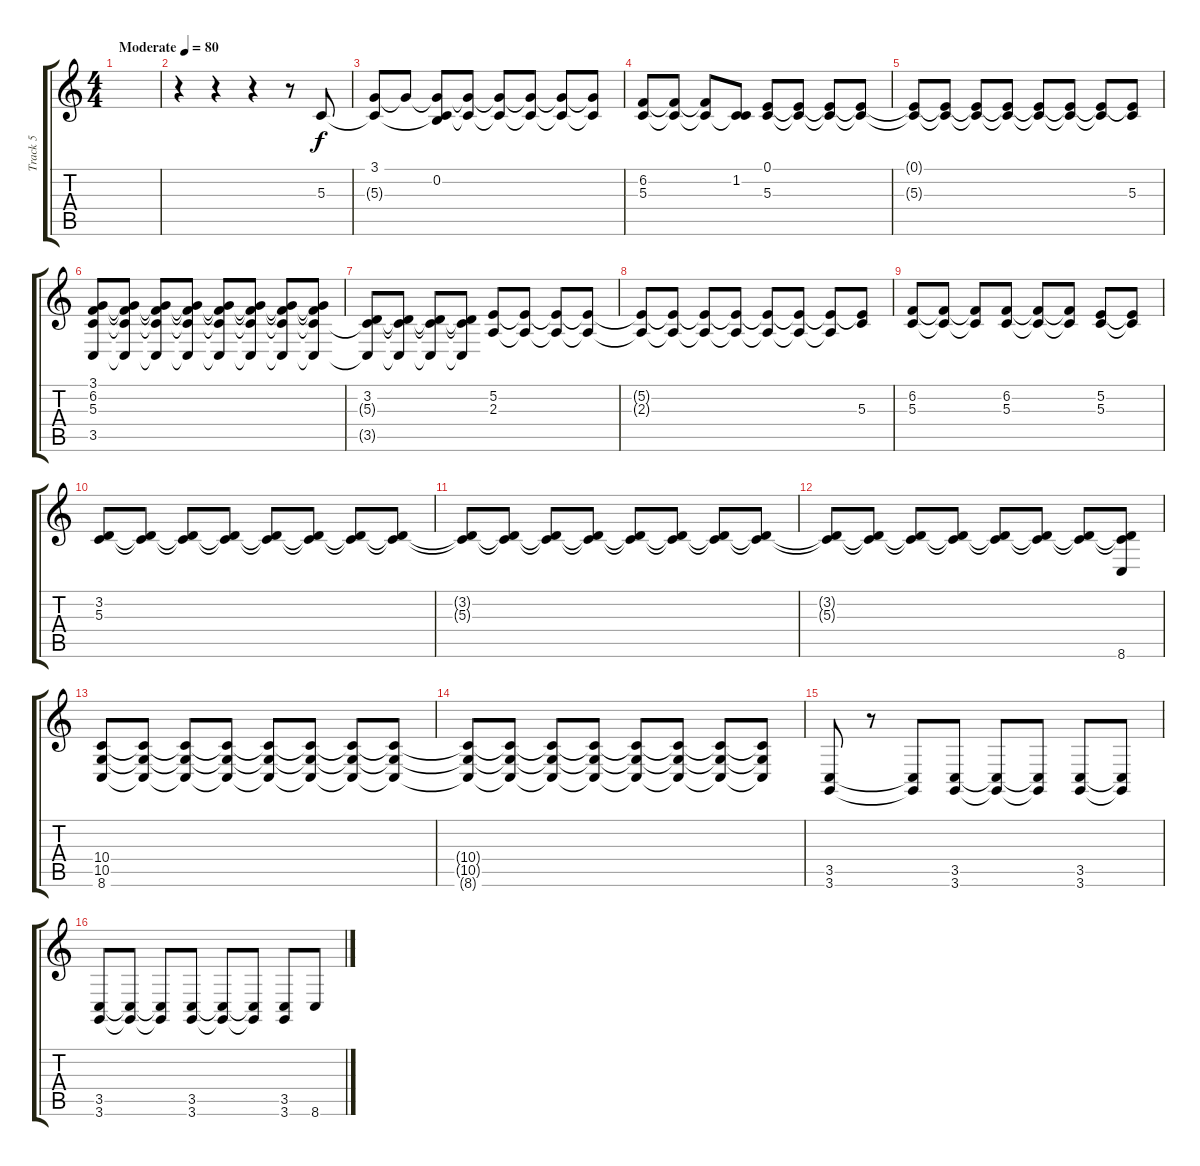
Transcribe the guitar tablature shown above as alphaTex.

\track ("Track 5" "Track 5") {instrument acousticgrandpiano}
\staff {score tabs}
\tuning (E4 B3 G3 D3 A2 E2) {hide}
\ts (4 4)
\tempo (80 "Moderate")
\clef g2
\ks c
|
r.4 r.4 r.4 r.8 5.3.8 |
(3.1 5.3{t}).8 3.1{t}.8 (3.1{t} 0.2 5.3{t}).8 (3.1{t} 5.3{t}).8 (3.1{t} 5.3{t}).8 (3.1{t} 5.3{t}).8 (3.1{t} 5.3{t}).8 (3.1{t} 5.3{t}).8 |
(6.2 5.3).8 (6.2{t} 5.3{t}).8 (6.2{t} 5.3{t}).8 (1.2 5.3{t}).8 (0.1 5.3).8 (0.1{t} 5.3{t}).8 (0.1{t} 5.3{t}).8 (0.1{t} 5.3{t}).8 |
(0.1{t} 5.3{t}).8 (0.1{t} 5.3{t}).8 (0.1{t} 5.3{t}).8 (0.1{t} 5.3{t}).8 (0.1{t} 5.3{t}).8 (0.1{t} 5.3{t}).8 (0.1{t} 5.3{t}).8 (0.1{t} 5.3).8 |
(3.1 6.2 5.3 3.5).8 (3.1{t} 6.2{t} 5.3{t} 3.5{t}).8 (3.1{t} 6.2{t} 5.3{t} 3.5{t}).8 (3.1{t} 6.2{t} 5.3{t} 3.5{t}).8 (3.1{t} 6.2{t} 5.3{t} 3.5{t}).8 (3.1{t} 6.2{t} 5.3{t} 3.5{t}).8 (3.1{t} 6.2{t} 5.3{t} 3.5{t}).8 (3.1{t} 6.2{t} 5.3{t} 3.5{t}).8 |
(3.2 5.3{t} 3.5{t}).8 (3.2{t} 5.3{t} 3.5{t}).8 (3.2{t} 5.3{t} 3.5{t}).8 (3.2{t} 5.3{t} 3.5{t}).8 (5.2 2.3).8 (5.2{t} 2.3{t}).8 (5.2{t} 2.3{t}).8 (5.2{t} 2.3{t}).8 |
(5.2{t} 2.3{t}).8 (5.2{t} 2.3{t}).8 (5.2{t} 2.3{t}).8 (5.2{t} 2.3{t}).8 (5.2{t} 2.3{t}).8 (5.2{t} 2.3{t}).8 (5.2{t} 2.3{t}).8 (5.2{t} 5.3).8 |
(6.2 5.3).8 (6.2{t} 5.3{t}).8 (6.2{t} 5.3{t}).8 (6.2 5.3).8 (6.2{t} 5.3{t}).8 (6.2{t} 5.3{t}).8 (5.2 5.3).8 (5.2{t} 5.3{t}).8 |
(3.2 5.3).8 (3.2{t} 5.3{t}).8 (3.2{t} 5.3{t}).8 (3.2{t} 5.3{t}).8 (3.2{t} 5.3{t}).8 (3.2{t} 5.3{t}).8 (3.2{t} 5.3{t}).8 (3.2{t} 5.3{t}).8 |
(3.2{t} 5.3{t}).8 (3.2{t} 5.3{t}).8 (3.2{t} 5.3{t}).8 (3.2{t} 5.3{t}).8 (3.2{t} 5.3{t}).8 (3.2{t} 5.3{t}).8 (3.2{t} 5.3{t}).8 (3.2{t} 5.3{t}).8 |
(3.2{t} 5.3{t}).8 (3.2{t} 5.3{t}).8 (3.2{t} 5.3{t}).8 (3.2{t} 5.3{t}).8 (3.2{t} 5.3{t}).8 (3.2{t} 5.3{t}).8 (3.2{t} 5.3{t}).8 (3.2{t} 5.3{t} 8.6).8 |
(10.4 10.5 8.6).8 (10.4{t} 10.5{t} 8.6{t}).8 (10.4{t} 10.5{t} 8.6{t}).8 (10.4{t} 10.5{t} 8.6{t}).8 (10.4{t} 10.5{t} 8.6{t}).8 (10.4{t} 10.5{t} 8.6{t}).8 (10.4{t} 10.5{t} 8.6{t}).8 (10.4{t} 10.5{t} 8.6{t}).8 |
(10.4{t} 10.5{t} 8.6{t}).8 (10.4{t} 10.5{t} 8.6{t}).8 (10.4{t} 10.5{t} 8.6{t}).8 (10.4{t} 10.5{t} 8.6{t}).8 (10.4{t} 10.5{t} 8.6{t}).8 (10.4{t} 10.5{t} 8.6{t}).8 (10.4{t} 10.5{t} 8.6{t}).8 (10.4{t} 10.5{t} 8.6{t}).8 |
(3.5 3.6).8 r.8 (3.5{t} 3.6{t}).8 (3.5 3.6).8 (3.5{t} 3.6{t}).8 (3.5{t} 3.6{t}).8 (3.5 3.6).8 (3.5{t} 3.6{t}).8 |
(3.5 3.6).8 (3.5{t} 3.6{t}).8 (3.5{t} 3.6{t}).8 (3.5 3.6).8 (3.5{t} 3.6{t}).8 (3.5{t} 3.6{t}).8 (3.5 3.6).8 8.6.8
